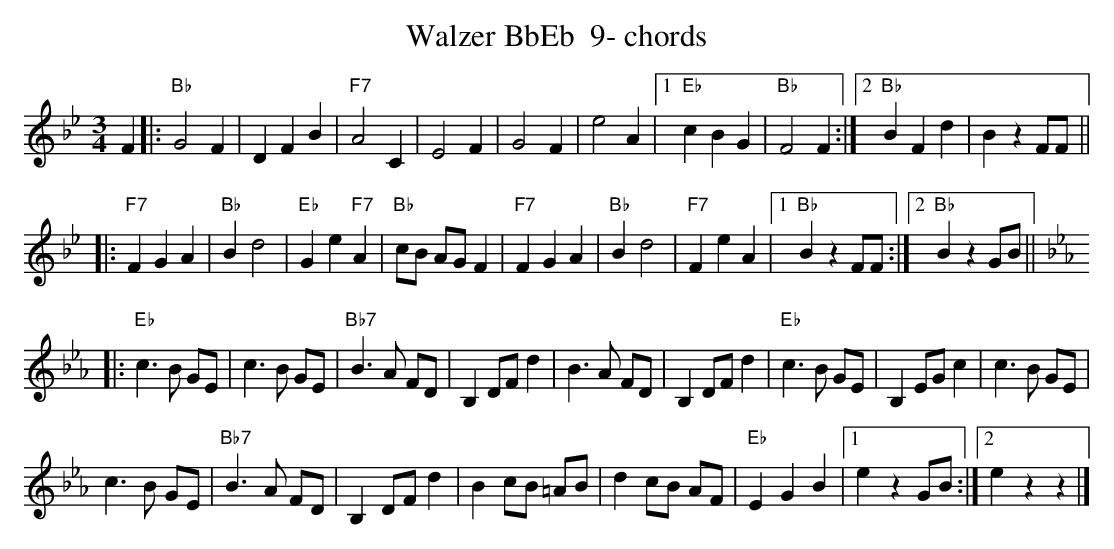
X:1
T:Walzer BbEb  9- chords
M:3/4
L:1/4
K:Bbmaj%%MIDI gchordon
F |: "Bb"G2F | DFB | "F7"A2C | E2F | G2F | e2A |1 "Eb"cBG | "Bb"F2F :|2 "Bb"BFd | BzF/2F/2 ||
|:
"F7"FGA | "Bb"Bd2 | "Eb"Ge"F7"A | "Bb"c/2B/2 A/2G/2F | "F7"FGA | "Bb"Bd2 | "F7"FeA |1 "Bb"BzF/2F/2 :|2 "Bb"BzG/2B/2 || [K:Ebmaj]
|: "Eb"c>B G/2E/2 | c>B G/2E/2 | "Bb7"B>A F/2D/2 | B,D/2F/2d | B>A F/2D/2 | B,D/2F/2d | "Eb"c>B G/2E/2 | B,E/2G/2c | c>B G/2E/2 |
c>B G/2E/2 | "Bb7"B>A F/2D/2 | B,D/2F/2d | Bc/2B/2 =A/2B/2 | dc/2B/2 A/2F/2 | "Eb"EGB |1 ezG/2B/2 :|2 ezz |]
